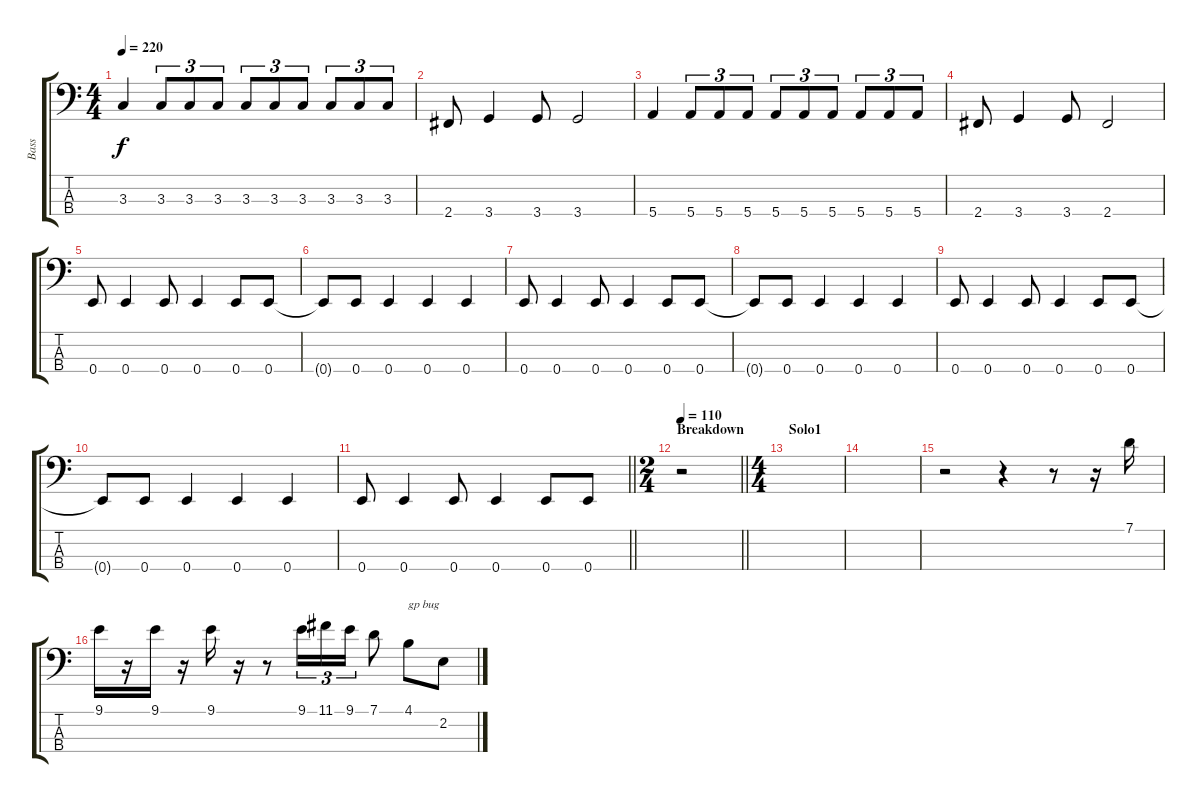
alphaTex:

\track ("Bass" "Bass") {instrument fretlessbass}
\staff {score tabs}
\tuning (G2 D2 A1 E1) {hide}
\ts (4 4)
\tempo 220
\clef f4
\ks c
3.3.4{dy f} 3.3.8{tu (3 2)} 3.3.8{tu (3 2)} 3.3.8{tu (3 2)} 3.3.8{tu (3 2)} 3.3.8{tu (3 2)} 3.3.8{tu (3 2)} 3.3.8{tu (3 2)} 3.3.8{tu (3 2)} 3.3.8{tu (3 2)} |
2.4.8 3.4.4 3.4.8 3.4.2 |
5.4.4 5.4.8{tu (3 2)} 5.4.8{tu (3 2)} 5.4.8{tu (3 2)} 5.4.8{tu (3 2)} 5.4.8{tu (3 2)} 5.4.8{tu (3 2)} 5.4.8{tu (3 2)} 5.4.8{tu (3 2)} 5.4.8{tu (3 2)} |
2.4.8 3.4.4 3.4.8 2.4.2 |
0.4.8 0.4.4 0.4.8 0.4.4 0.4.8 0.4.8 |
0.4{t}.8 0.4.8 0.4.4 0.4.4 0.4.4 |
0.4.8 0.4.4 0.4.8 0.4.4 0.4.8 0.4.8 |
0.4{t}.8 0.4.8 0.4.4 0.4.4 0.4.4 |
0.4.8 0.4.4 0.4.8 0.4.4 0.4.8 0.4.8 |
0.4{t}.8 0.4.8 0.4.4 0.4.4 0.4.4 |
\barLineRight lightlight
0.4.8 0.4.4 0.4.8 0.4.4 0.4.8 0.4.8 |
\ts (2 4)
\section ("" "Breakdown")
\tempo 110
\barLineRight lightlight
r.2 |
\ts (4 4)
\section ("" "Solo1")
|
|
r.2 r.4 r.8 r.16 7.1.16 |
9.1.16 r.16 9.1.16 r.16 9.1.16 r.16 r.8 9.1.16{tu (3 2)} 11.1.16{tu (3 2)} 9.1.16{tu (3 2)} 7.1.8 4.1.8{txt "gp bug"} 2.2.8
